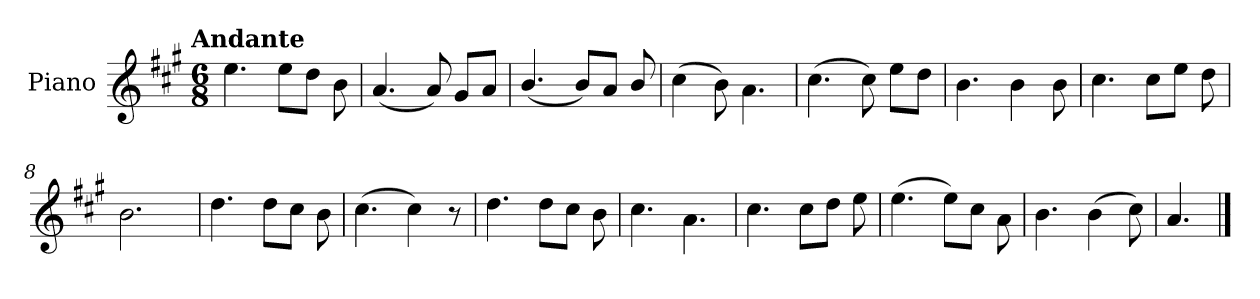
**kern
*part1
*staff1
*I"Piano
*I'Pno.
*clefG2
*k[f#c#g#]
!!LO:TX:omd:t=Andante
*M6/8
*MM92
=1
4.ee\
8ee\L
8dd\J
8b\
=2
(<4.a/
8a/)
8g#/L
8a/J
=3
(<4.b/
8b/L)
8a/J
8b/
=4
(>4cc#\
8b\)
4.a\
=5
(>4.cc#\
8cc#\)
8ee\L
8dd\J
!!LO:LB:g=z
=6
4.b\
4b\
8b\
=7
4.cc#\
8cc#\L
8ee\J
8dd\
=8
2.b\
=9
4.dd\
8dd\L
8cc#\J
8b\
=10
(>4.cc#\
4cc#\)
8r
=11
4.dd\
8dd\L
8cc#\J
8b\
!!LO:LB:g=z
=12
4.cc#\
4.a\
=13
4.cc#\
8cc#\L
8dd\J
8ee\
=14
(>4.ee\
8ee\L)
8cc#\J
8a\
=15
4.b\
(>4b\
8cc#\)
=16
4.a/
==
*-
